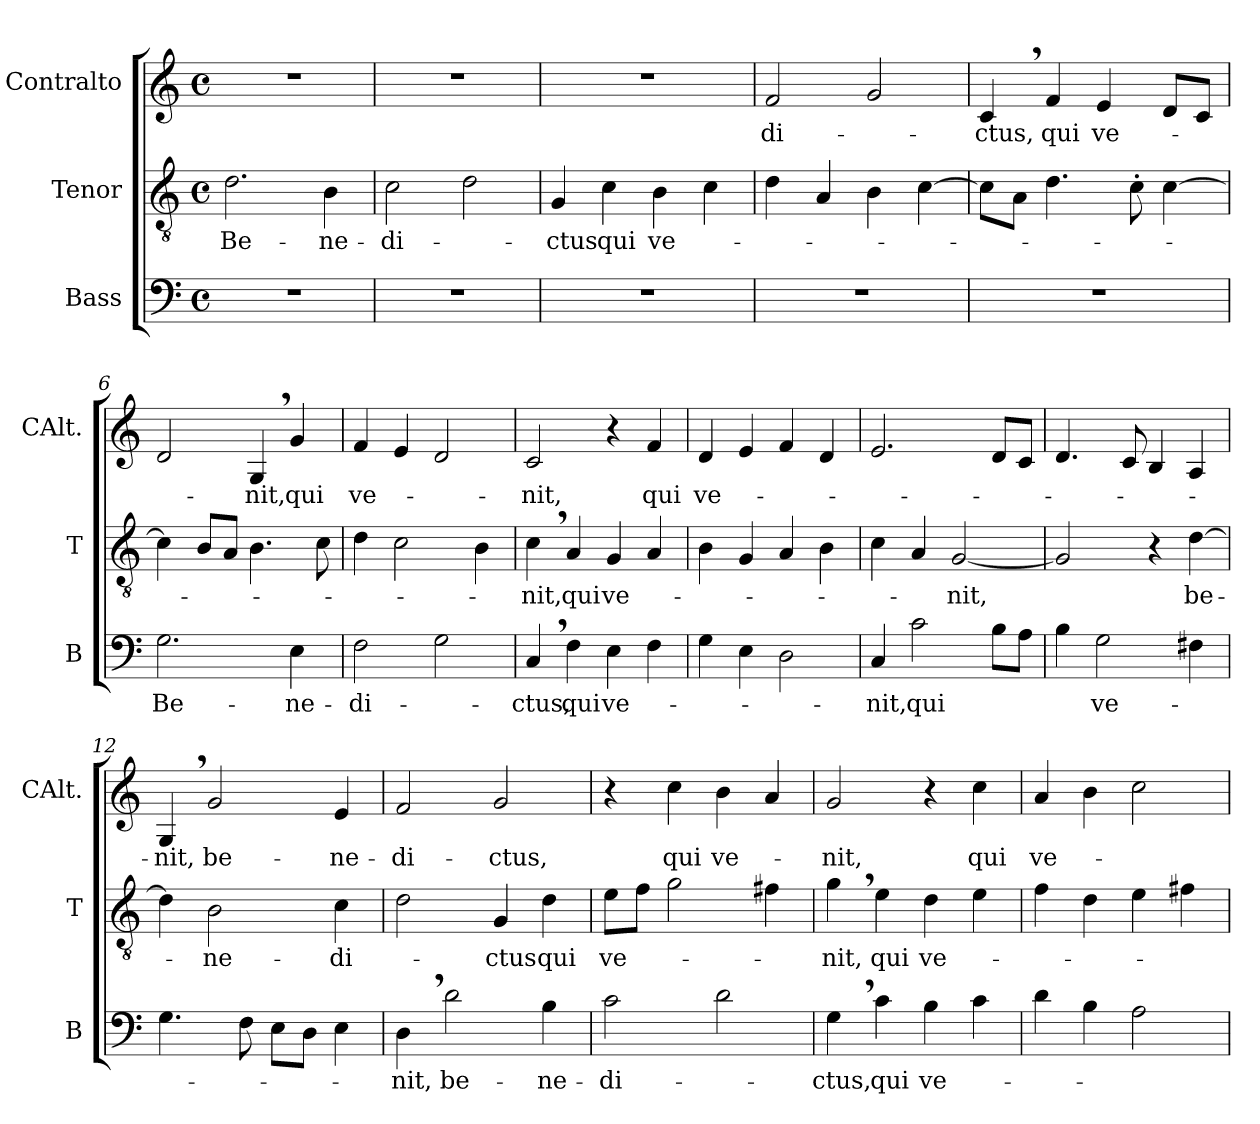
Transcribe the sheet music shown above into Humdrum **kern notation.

**kern	**text	**kern	**text	**kern	**text
*part3	*part3	*part2	*part2	*part1	*part1
*staff3	*staff3	*staff2	*staff2	*staff1	*staff1
*I"Bass	*	*I"Tenor	*	*I"Contralto	*
*I'B	*	*I'T	*	*I'CAlt.	*
*clefF4	*	*clefGv2	*	*clefG2	*
*k[]	*	*k[]	*	*k[]	*
*C:	*	*C:	*	*C:	*
*M4/4	*	*M4/4	*	*M4/4	*
*met(c)	*	*met(c)	*	*met(c)	*
=1	=1	=1	=1	=1	=1
1r	.	2.d\	Be-	1r	.
.	.	4B\	-ne-	.	.
=2	=2	=2	=2	=2	=2
1r	.	2c\	-di-	1r	.
.	.	2d\	.	.	.
=3	=3	=3	=3	=3	=3
1r	.	4G/	-ctus	1r	.
.	.	4c\	qui	.	.
.	.	4B\	ve-	.	.
.	.	4c\	.	.	.
=4	=4	=4	=4	=4	=4
1r	.	4d\	.	2f/	di-
.	.	4A/	.	.	.
.	.	4B\	.	2g/	.
.	.	[4c\	.	.	.
=5	=5	=5	=5	=5	=5
1r	.	8c\L]	.	4c,>/	-ctus,
.	.	8A\J	.	.	.
.	.	4.d\	.	4f/	qui
.	.	.	.	4e/	ve-
.	.	8c'>\	.	.	.
.	.	[4c\	.	8d/L	.
.	.	.	.	8c/J	.
!!LO:LB:g=z
=6	=6	=6	=6	=6	=6
2.G\	Be-	4c\]	.	2d/	.
.	.	8B/L	.	.	.
.	.	8A/J	.	.	.
.	.	4.B\	.	4G,>/	-nit,
4E\	-ne-	.	.	4g/	qui
.	.	8c\	.	.	.
=7	=7	=7	=7	=7	=7
2F\	-di-	4d\	.	4f/	ve-
.	.	2c\	.	4e/	.
2G\	.	.	.	2d/	.
.	.	4B\	.	.	.
=8	=8	=8	=8	=8	=8
4C,>/	-ctus,	4c,>\	-nit,	2c/	-nit,
4F\	qui	4A/	qui	.	.
4E\	ve-	4G/	ve-	4r	.
4F\	.	4A/	.	4f/	qui
=9	=9	=9	=9	=9	=9
4G\	.	4B\	.	4d/	ve-
4E\	.	4G/	.	4e/	.
2D\	.	4A/	.	4f/	.
.	.	4B\	.	4d/	.
=10	=10	=10	=10	=10	=10
4C/	-nit,	4c\	.	2.e/	.
2c\	qui	4A/	.	.	.
.	.	[2G/	-nit,	.	.
8B\L	.	.	.	8d/L	.
8A\J	.	.	.	8c/J	.
!!LO:LB:g=z
=11	=11	=11	=11	=11	=11
4B\	.	2G/]	.	4.d/	.
2G\	ve-	.	.	.	.
.	.	.	.	8c/	.
.	.	4r	.	4B/	.
4F#X\	.	[4d\	be-	4A/	.
=12	=12	=12	=12	=12	=12
4.G\	.	4d\]	.	4G,>/	-nit,
.	.	2B\	-ne-	2g/	be-
8F\	.	.	.	.	.
8E\L	.	.	.	.	.
8D\J	.	.	.	.	.
4E\	.	4c\	-di-	4e/	-ne-
=13	=13	=13	=13	=13	=13
4D,>\	-nit,	2d\	.	2f/	-di-
2d\	be-	.	.	.	.
.	.	4G/	-ctus	2g/	-ctus,
4B\	-ne-	4d\	qui	.	.
=14	=14	=14	=14	=14	=14
2c\	-di-	8e\L	ve-	4r	.
.	.	8f\J	.	.	.
.	.	2g\	.	4cc\	qui
2d\	.	.	.	4b\	ve-
.	.	4f#X\	.	4a/	.
=15	=15	=15	=15	=15	=15
4G,>\	-ctus,	4g,>\	-nit,	2g/	-nit,
4c\	qui	4e\	qui	.	.
4B\	ve-	4d\	ve-	4r	.
4c\	.	4e\	.	4cc\	qui
!!LO:PB:g=z
=16	=16	=16	=16	=16	=16
4d\	.	4f\	.	4a/	ve-
4B\	.	4d\	.	4b\	.
2A\	.	4e\	.	2cc\	.
.	.	4f#X\	.	.	.
=	=	=	=	=	=
*-	*-	*-	*-	*-	*-
